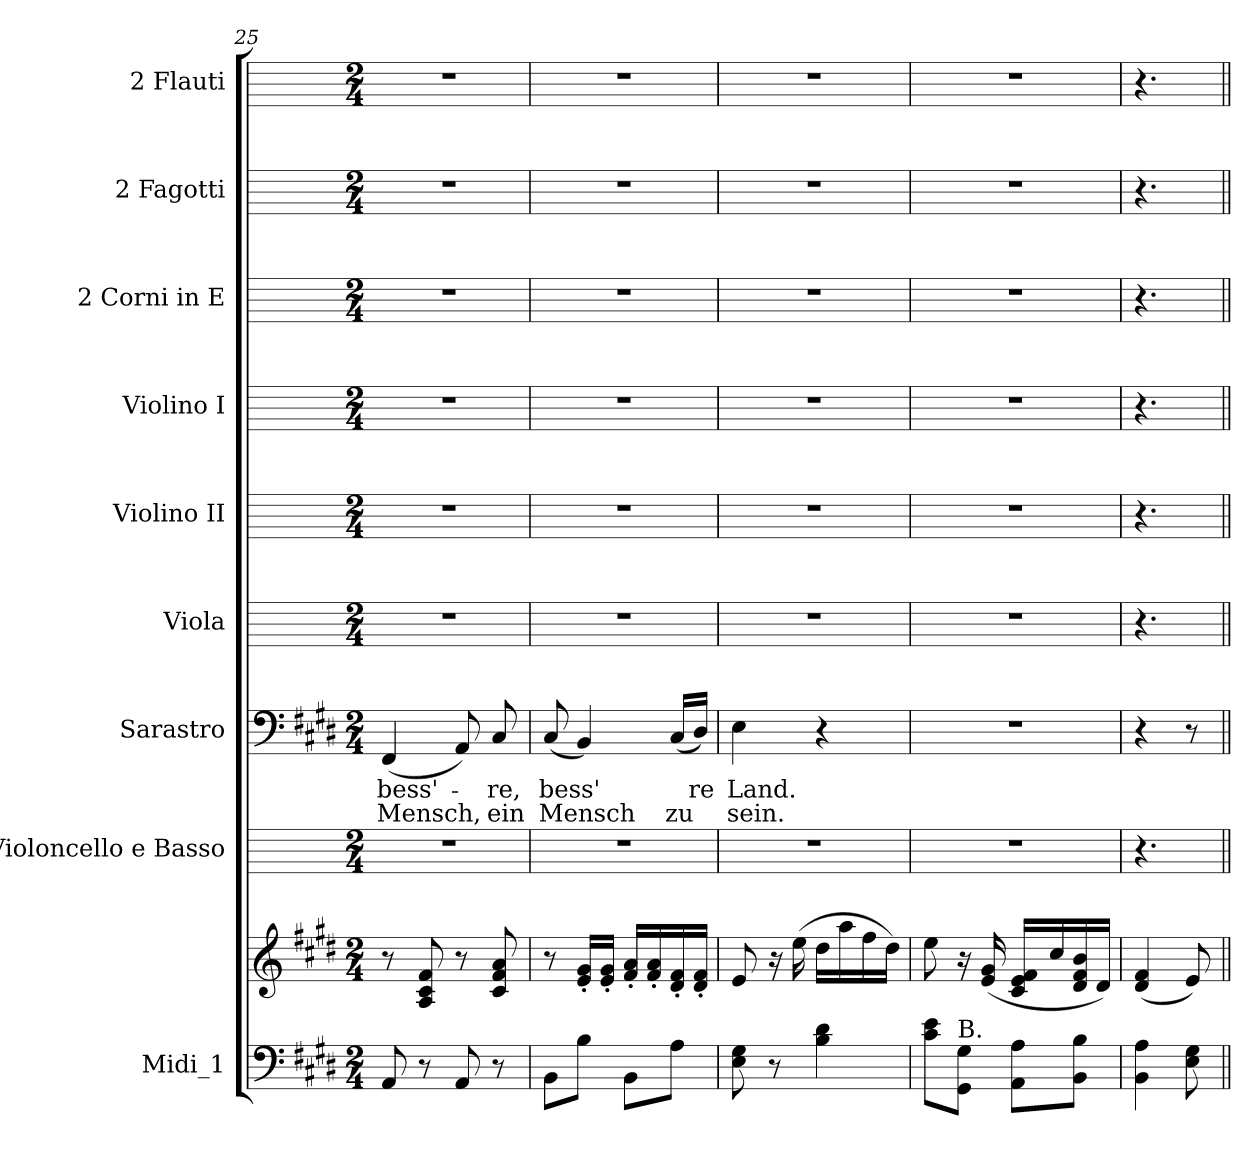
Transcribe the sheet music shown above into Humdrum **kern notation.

**kern	**kern	**kern	**kern	**text	**text	**kern	**kern	**kern	**kern	**kern	**kern
*part9	*part9	*part8	*part7	*part7	*part7	*part6	*part5	*part4	*part3	*part2	*part1
*staff10	*staff9	*staff8	*staff7	*staff7	*staff7	*staff6	*staff5	*staff4	*staff3	*staff2	*staff1
*I"Midi_1	*	*I"Violoncello e Basso	*I"Sarastro	*	*	*I"Viola	*I"Violino II	*I"Violino I	*I"2 Corni in E	*I"2 Fagotti	*I"2 Flauti
*	*	*I'Vc. e B.	*	*	*	*I'Vla.	*I'Vl. II	*I'Vl. I	*I'Cor.	*I'Fg.	*I'Fl.
!!LO:LB:g=z
*clefF4	*clefG2	*	*clefF4	*	*	*	*	*	*	*	*
*	*	*ITrd7c12	*	*	*	*	*	*	*ITrd4c7	*	*
*k[f#c#g#d#]	*k[f#c#g#d#]	*	*k[f#c#g#d#]	*	*	*	*	*	*	*	*
*E:	*E:	*	*E:	*	*	*	*	*	*	*	*
*M2/4	*M2/4	*M2/4	*M2/4	*	*	*M2/4	*M2/4	*M2/4	*M2/4	*M2/4	*M2/4
=25	=25	=25	=25	=25	=25	=25	=25	=25	=25	=25	=25
!	!	!	!	!LO:LY:b	!LO:LY:b	!	!	!	!	!	!
8AA	8r	2r	(<4FF#	bess'-	-Mensch,	2r	2r	2r	2r	2r	2r
8r	8A 8c# 8f#	.	.	.	.	.	.	.	.	.	.
8AA	8r	.	8AA)	.	.	.	.	.	.	.	.
!	!	!	!	!LO:LY:b	!LO:LY:b	!	!	!	!	!	!
8r	8c# 8f# 8a	.	8C#	re,	ein	.	.	.	.	.	.
=26	=26	=26	=26	=26	=26	=26	=26	=26	=26	=26	=26
!	!	!	!	!LO:LY:b	!LO:LY:b	!	!	!	!	!	!
8BBL	8r	2r	(<8C#	bess'	Mensch	2r	2r	2r	2r	2r	2r
8BJ	16e' 16g#'LL	.	4BB)	.	.	.	.	.	.	.	.
.	16e' 16g#'JJ	.	.	.	.	.	.	.	.	.	.
8BBL	16f#' 16a'LL	.	.	.	.	.	.	.	.	.	.
.	16f#' 16a'	.	.	.	.	.	.	.	.	.	.
!	!	!	!	!	!LO:LY:b	!	!	!	!	!	!
8AJ	16d#' 16f#'	.	(<16C#LL	.	zu	.	.	.	.	.	.
!	!	!	!	!LO:LY:b	!	!	!	!	!	!	!
.	16d#' 16f#'JJ	.	16D#JJ)	re	.	.	.	.	.	.	.
=27	=27	=27	=27	=27	=27	=27	=27	=27	=27	=27	=27
!	!	!	!	!LO:LY:b	!LO:LY:b	!	!	!	!	!	!
8E 8G#	8e	2r	4E	Land.	sein.	2r	2r	2r	2r	2r	2r
8r	16r	.	.	.	.	.	.	.	.	.	.
.	(>16ee	.	.	.	.	.	.	.	.	.	.
4B 4d#	16dd#LL	.	4r	.	.	.	.	.	.	.	.
.	16aa	.	.	.	.	.	.	.	.	.	.
.	16ff#	.	.	.	.	.	.	.	.	.	.
.	16dd#JJ)	.	.	.	.	.	.	.	.	.	.
=28	=28	=28	=28	=28	=28	=28	=28	=28	=28	=28	=28
!	!	!	!LO:N:vis=1	!	!	!	!	!	!	!	!
8c# 8eL	8ee	2r	2r	.	.	2r	2r	2r	2r	2r	2r
!LO:TX:a:t=B.	!	!	!	!	!	!	!	!	!	!	!
8GG# 8G#J	16r	.	.	.	.	.	.	.	.	.	.
.	(<16e 16g#	.	.	.	.	.	.	.	.	.	.
8AA 8AL	16c# 16e 16f#LL	.	.	.	.	.	.	.	.	.	.
.	16cc#	.	.	.	.	.	.	.	.	.	.
8BB 8BJ	16d# 16f# 16b	.	.	.	.	.	.	.	.	.	.
.	16d#JJ)	.	.	.	.	.	.	.	.	.	.
=29	=29	=29	=29	=29	=29	=29	=29	=29	=29	=29	=29
4BB 4A	(<4d# 4f#	4.r	4r	.	.	4.r	4.r	4.r	4.r	4.r	4.r
8E 8G#	8e)	.	8r	.	.	.	.	.	.	.	.
=||	=||	=||	=||	=||	=||	=||	=||	=||	=||	=||	=||
*-	*-	*-	*-	*-	*-	*-	*-	*-	*-	*-	*-
